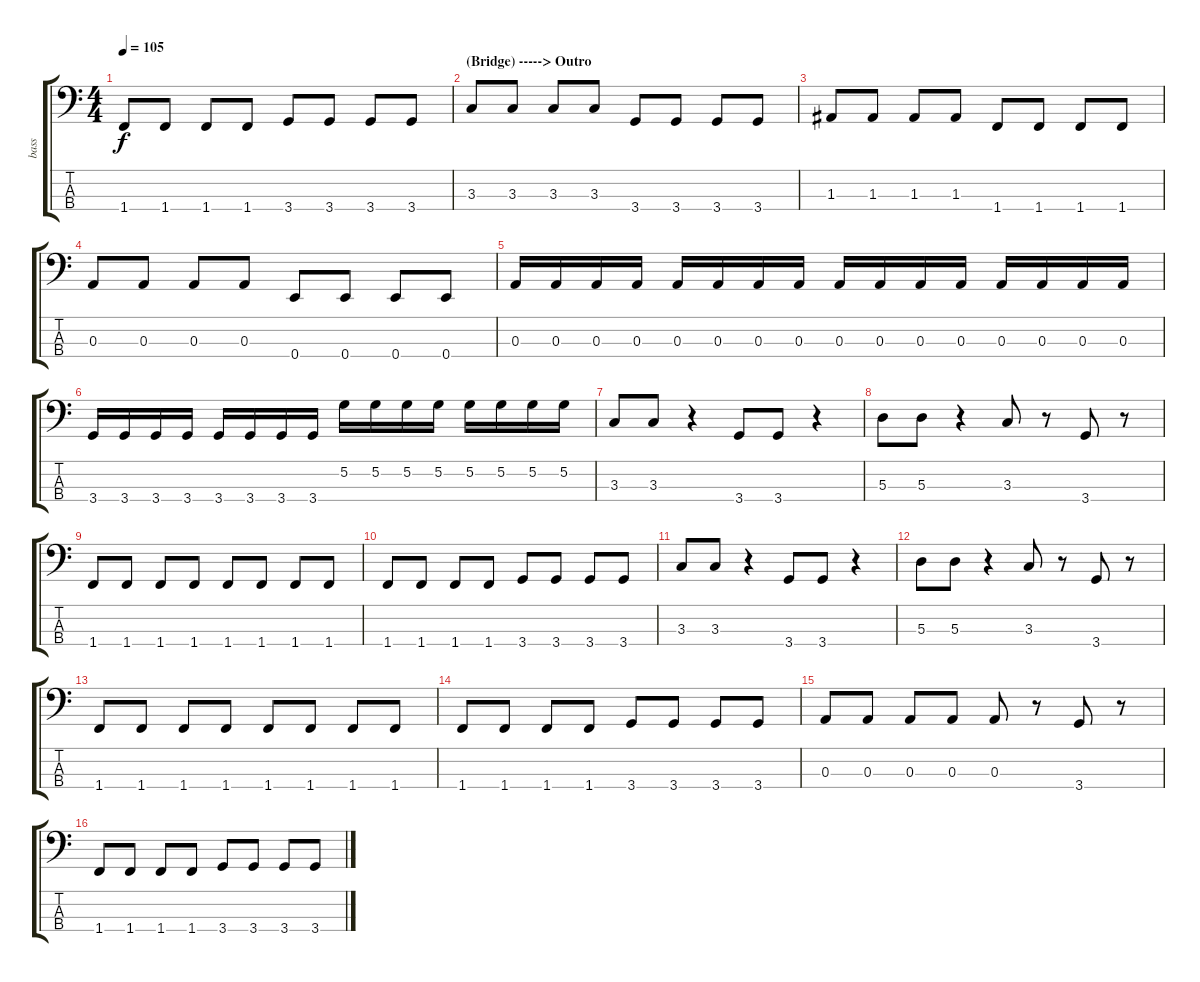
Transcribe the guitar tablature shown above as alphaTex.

\track ("bass" "bass") {instrument electricbasspick}
\staff {score tabs}
\tuning (G2 D2 A1 E1) {hide}
\ts (4 4)
\tempo 105
\clef f4
\ks c
1.4.8{dy f} 1.4.8 1.4.8 1.4.8 3.4.8 3.4.8 3.4.8 3.4.8 |
\section ("" "(Bridge) -----> Outro")
3.3.8 3.3.8 3.3.8 3.3.8 3.4.8 3.4.8 3.4.8 3.4.8 |
1.3.8 1.3.8 1.3.8 1.3.8 1.4.8 1.4.8 1.4.8 1.4.8 |
0.3.8 0.3.8 0.3.8 0.3.8 0.4.8 0.4.8 0.4.8 0.4.8 |
0.3.16 0.3.16 0.3.16 0.3.16 0.3.16 0.3.16 0.3.16 0.3.16 0.3.16 0.3.16 0.3.16 0.3.16 0.3.16 0.3.16 0.3.16 0.3.16 |
3.4.16 3.4.16 3.4.16 3.4.16 3.4.16 3.4.16 3.4.16 3.4.16 5.2.16 5.2.16 5.2.16 5.2.16 5.2.16 5.2.16 5.2.16 5.2.16 |
3.3.8 3.3.8 r.4 3.4.8 3.4.8 r.4 |
5.3.8 5.3.8 r.4 3.3.8 r.8 3.4.8 r.8 |
1.4.8 1.4.8 1.4.8 1.4.8 1.4.8 1.4.8 1.4.8 1.4.8 |
1.4.8 1.4.8 1.4.8 1.4.8 3.4.8 3.4.8 3.4.8 3.4.8 |
3.3.8 3.3.8 r.4 3.4.8 3.4.8 r.4 |
5.3.8 5.3.8 r.4 3.3.8 r.8 3.4.8 r.8 |
1.4.8 1.4.8 1.4.8 1.4.8 1.4.8 1.4.8 1.4.8 1.4.8 |
1.4.8 1.4.8 1.4.8 1.4.8 3.4.8 3.4.8 3.4.8 3.4.8 |
0.3.8 0.3.8 0.3.8 0.3.8 0.3.8 r.8 3.4.8 r.8 |
1.4.8 1.4.8 1.4.8 1.4.8 3.4.8 3.4.8 3.4.8 3.4.8
